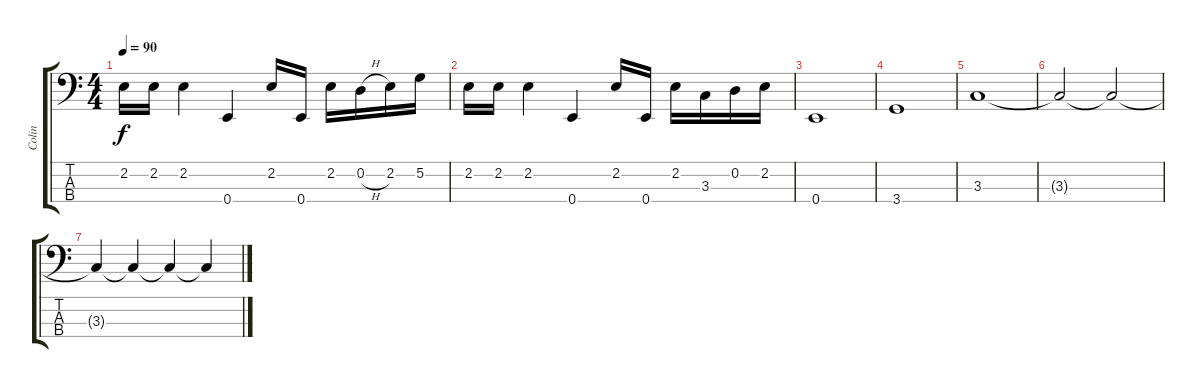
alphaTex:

\track ("Colin" "Colin") {instrument electricbassfinger}
\staff {score tabs}
\tuning (G2 D2 A1 E1) {hide}
\ts (4 4)
\tempo 90
\clef f4
\ks c
2.2.16{dy f} 2.2.16 2.2.4 0.4.4 2.2.16 0.4.16 2.2.16 0.2{h}.16 2.2.16 5.2.16 |
2.2.16 2.2.16 2.2.4 0.4.4 2.2.16 0.4.16 2.2.16 3.3.16 0.2.16 2.2.16 |
0.4.1 |
3.4.1 |
3.3.1 |
3.3{t}.2 3.3{t}.2 |
3.3{t}.4 3.3{t}.4 3.3{t}.4 3.3{t}.4
